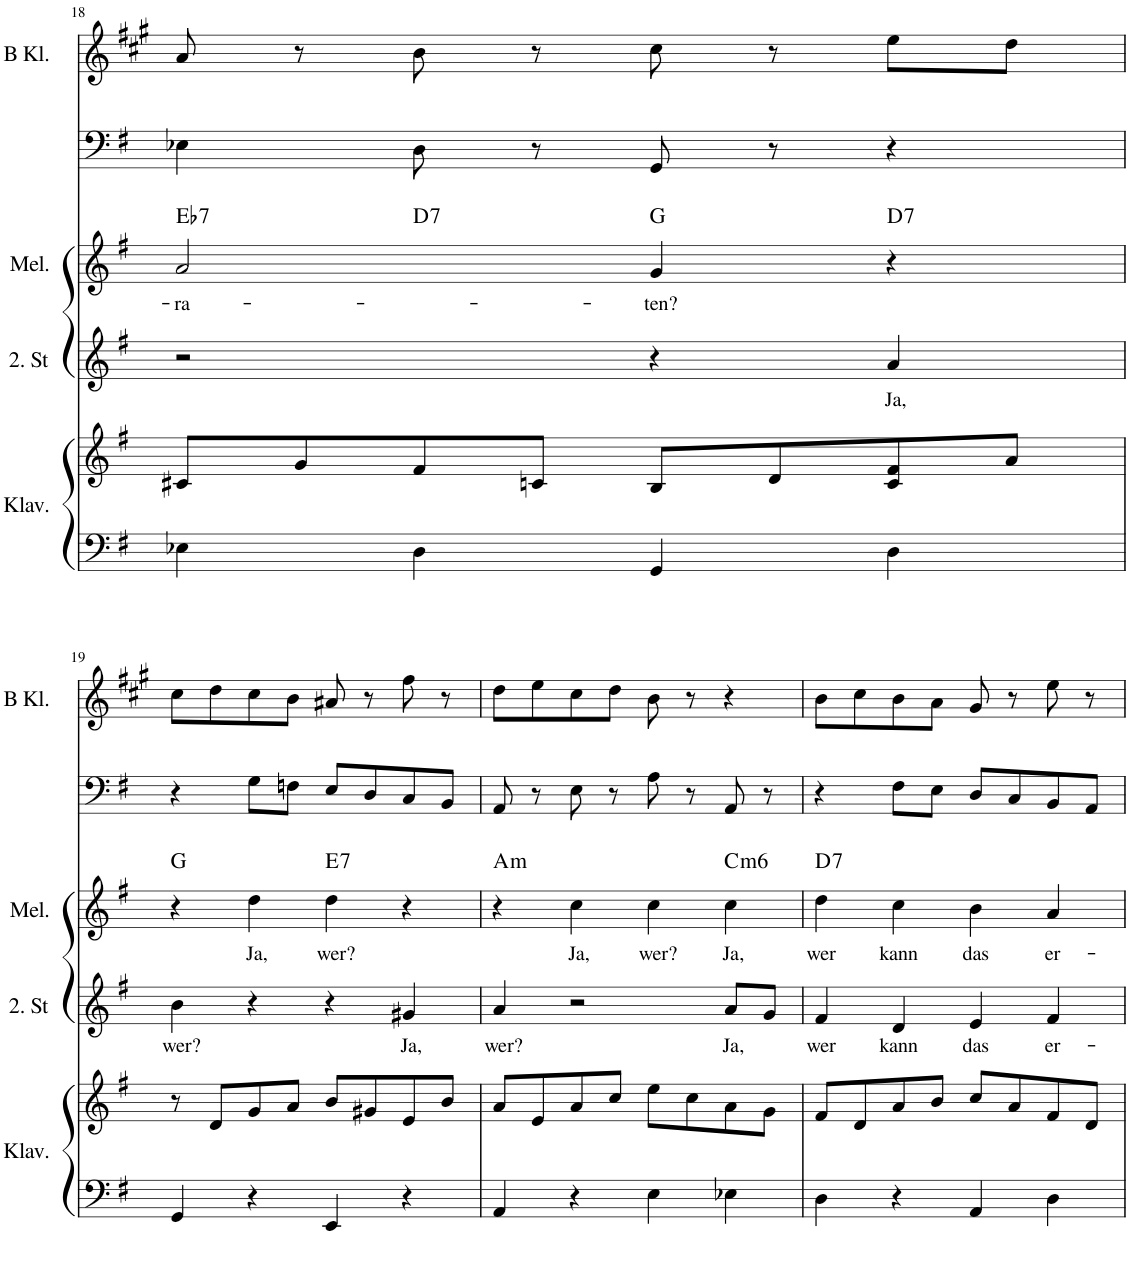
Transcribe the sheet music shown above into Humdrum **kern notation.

**kern	**kern	**kern	**text	**kern	**text	**harte	**kern	**kern
*part5	*part5	*part4	*part4	*part3	*part3	*part3	*part2	*part1
*staff6	*staff5	*staff4	*staff4	*staff3	*staff3	*	*staff2	*staff1
*I"Klavier	*	*I"2. Stimme	*	*I"Melodie	*	*	*I"Fagott	*I"B Klarinette
*I'Klav.	*	*I'2. St	*	*I'Mel.	*	*	*	*I'B Kl.
!!LO:PB:g=z
*clefF4	*clefG2	*clefG2	*	*clefG2	*	*	*clefF4	*clefG2
*	*	*	*	*	*	*	*	*Trd1c2
*k[f#]	*k[f#]	*k[f#]	*	*k[f#]	*	*	*k[f#]	*k[f#c#g#]
*M4/4	*M4/4	*M4/4	*	*M4/4	*	*	*M4/4	*M4/4
=18	=18	=18	=18	=18	=18	=18	=18	=18
!	!	!	!	!	!LO:LY:b	!LO:H:kt=7	!	!
*	*	*	*	*^	*	*	*	*
4E-X\	8c#X/L	2r	.	2a/	4ryy	ra-	Eb:7	4E-X\	8a/
.	8g/	.	.	.	.	.	.	.	8r
!	!	!	!	!	!	!	!LO:H:kt=7	!	!
4D\	8f#/	.	.	.	2.ryy	.	D:7	8D\	8b\
.	8cn/J	.	.	.	.	.	.	8r	8r
!	!	!	!	!	!	!LO:LY:b	!	!	!
4GG/	8B/L	4r	.	4g/	.	ten?	G:maj	8GG/	8cc#\
.	8d/	.	.	.	.	.	.	8r	8r
!	!	!	!LO:LY:b	!	!	!	!LO:H:kt=7	!	!
4D\	8c/ 8f#/	4a/	Ja,	4r	.	.	D:7	4r	8ee\L
.	8a/J	.	.	.	.	.	.	.	8dd\J
!!LO:LB:g=z
=19	=19	=19	=19	=19	=19	=19	=19	=19	=19
!	!	!	!LO:LY:b	!	!	!	!	!	!
*	*	*	*	*v	*v	*	*	*	*
4GG/	8r	4b\	wer?	4r	.	G:maj	4r	8cc#\L
.	8d/L	.	.	.	.	.	.	8dd\
!	!	!	!	!	!LO:LY:b	!	!	!
4r	8g/	4r	.	4dd\	Ja,	.	8G\L	8cc#\
.	8a/J	.	.	.	.	.	8Fn\J	8b\J
!	!	!	!	!	!LO:LY:b	!LO:H:kt=7	!	!
4EE/	8b/L	4r	.	4dd\	wer?	E:7	8E/L	8a#X/
.	8g#X/	.	.	.	.	.	8D/	8r
!	!	!	!LO:LY:b	!	!	!	!	!
4r	8e/	4g#X/	Ja,	4r	.	.	8C/	8ff#\
.	8b/J	.	.	.	.	.	8BB/J	8r
=20	=20	=20	=20	=20	=20	=20	=20	=20
!	!	!	!LO:LY:b	!	!	!LO:H:kt=m	!	!
4AA/	8a/L	4a/	wer?	4r	.	A:min	8AA/	8dd\L
.	8e/	.	.	.	.	.	8r	8ee\
!	!	!	!	!	!LO:LY:b	!	!	!
4r	8a/	2r	.	4cc\	Ja,	.	8E\	8cc#\
.	8cc/J	.	.	.	.	.	8r	8dd\J
!	!	!	!	!	!LO:LY:b	!	!	!
4E\	8ee\L	.	.	4cc\	wer?	.	8A\	8b\
.	8cc\	.	.	.	.	.	8r	8r
!	!	!	!LO:LY:b	!	!LO:LY:b	!LO:H:kt=m6	!	!
4E-X\	8a\	8a/L	Ja,	4cc\	Ja,	C:min6	8AA/	4r
.	8g\J	8g/J	.	.	.	.	8r	.
=21	=21	=21	=21	=21	=21	=21	=21	=21
!	!	!	!LO:LY:b	!	!LO:LY:b	!LO:H:kt=7	!	!
4D\	8f#/L	4f#/	wer	4dd\	wer	D:7	4r	8b\L
.	8d/	.	.	.	.	.	.	8cc#\
!	!	!	!LO:LY:b	!	!LO:LY:b	!	!	!
4r	8a/	4d/	kann	4cc\	kann	.	8F#\L	8b\
.	8b/J	.	.	.	.	.	8E\J	8a\J
!	!	!	!LO:LY:b	!	!LO:LY:b	!	!	!
4AA/	8cc/L	4e/	das	4b\	das	.	8D/L	8g#/
.	8a/	.	.	.	.	.	8C/	8r
!	!	!	!LO:LY:b	!	!LO:LY:b	!	!	!
4D\	8f#/	4f#/	er-	4a/	er-	.	8BB/	8ee\
.	8d/J	.	.	.	.	.	8AA/J	8r
=	=	=	=	=	=	=	=	=
*-	*-	*-	*-	*-	*-	*-	*-	*-
